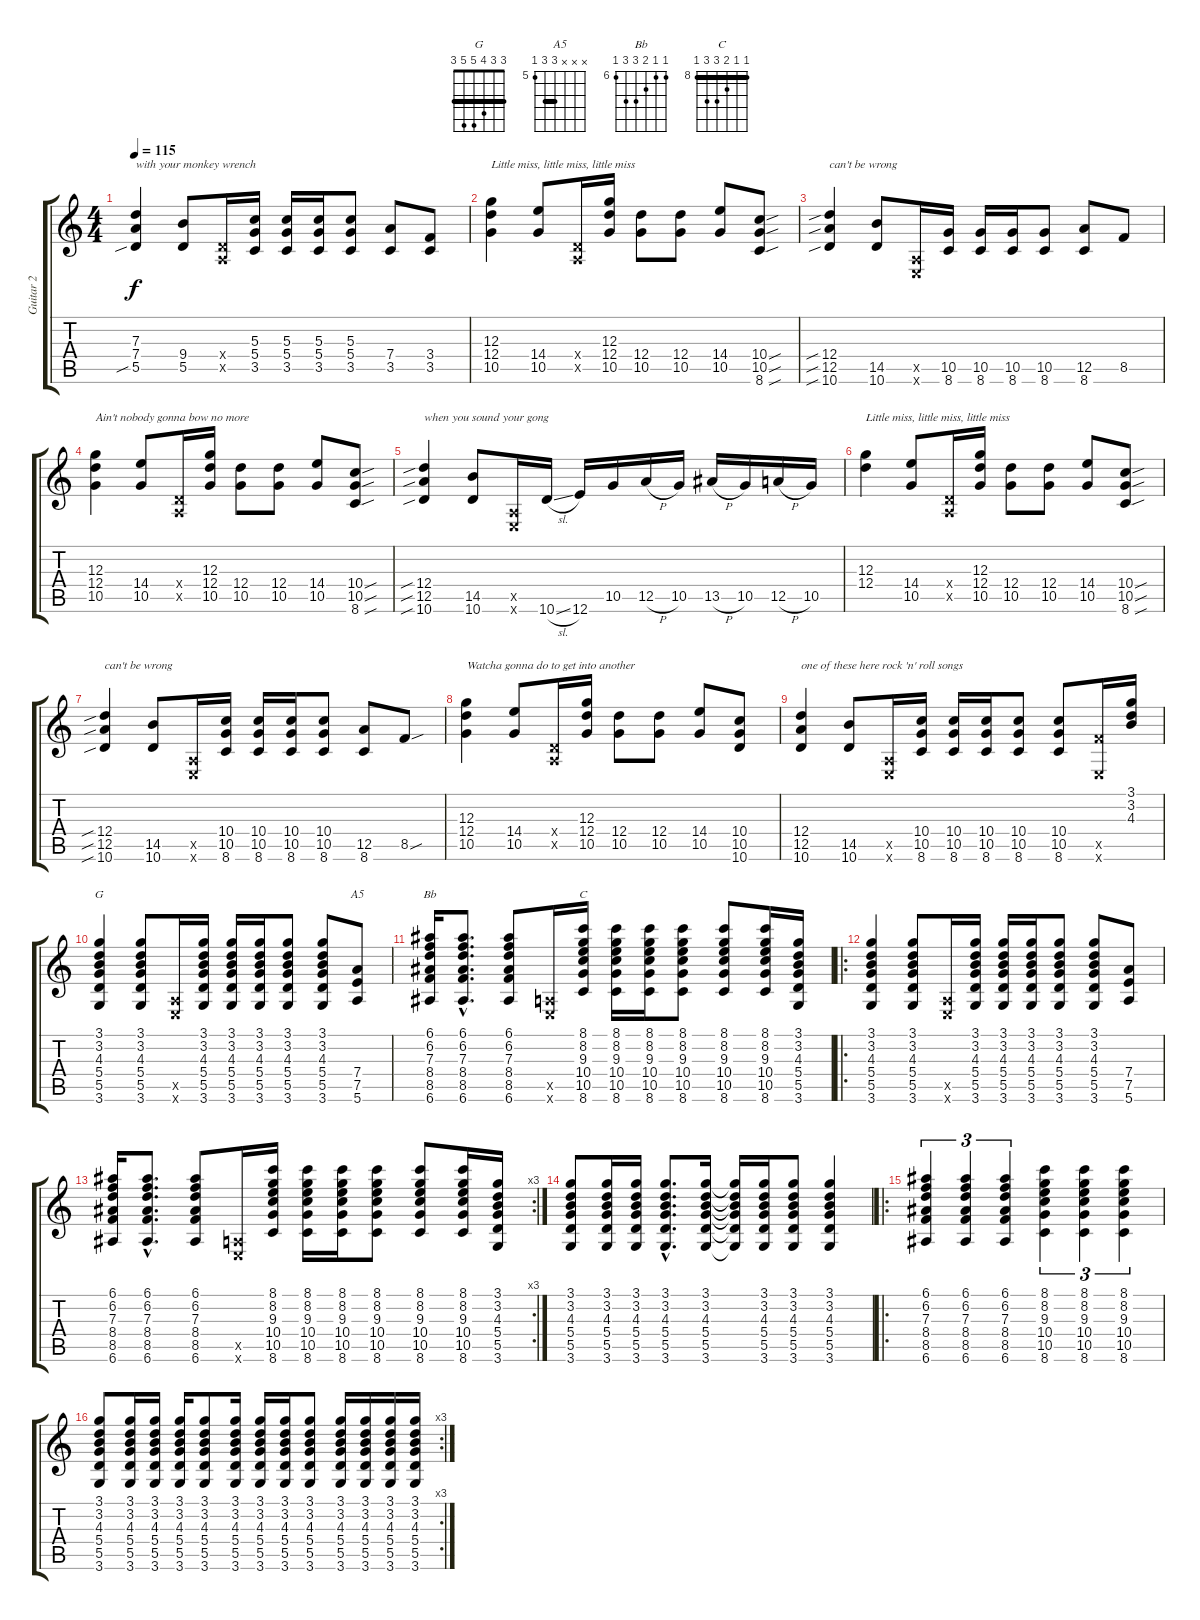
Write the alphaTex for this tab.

\track ("Guitar 2" "Guitar 2") {instrument electricguitarclean}
\staff {score tabs}
\tuning (E4 B3 G3 D3 A2 E2) {hide}
\chord ("G" 3 3 4 5 5 3) {barre 3}
\chord ("A5" x x x 7 7 5) {firstfret 5 barre 7}
\chord ("Bb" 6 6 7 8 8 6) {firstfret 6}
\chord ("C" 8 8 9 10 10 8) {firstfret 8 barre 8}
\ts (4 4)
\tempo 115
\clef g2
\ks c
(7.3 7.4 5.5{sib}).4{txt "with your monkey wrench" dy f} (9.4 5.5).8 (0.4{x} 0.5{x}).16 (5.3 5.4 3.5).16 (5.3 5.4 3.5).16 (5.3 5.4 3.5).16 (5.3 5.4 3.5).8 (7.4 3.5).8 (3.4 3.5).8 |
(12.3 12.4 10.5).4{txt "Little miss, little miss, little miss"} (14.4 10.5).8 (0.4{x} 0.5{x}).16 (12.3 12.4 10.5).16 (12.4 10.5).8 (12.4 10.5).8 (14.4 10.5).8 (10.4{sou} 10.5{sou} 8.6{sou}).8 |
(12.4{sib} 12.5{sib} 10.6{sib}).4{txt "can't be wrong"} (14.5 10.6).8 (0.5{x} 0.6{x}).16 (10.5 8.6).16 (10.5 8.6).16 (10.5 8.6).16 (10.5 8.6).8 (12.5 8.6).8 8.5.8 |
(12.3 12.4 10.5).4{txt "Ain't nobody gonna bow no more"} (14.4 10.5).8 (0.4{x} 0.5{x}).16 (12.3 12.4 10.5).16 (12.4 10.5).8 (12.4 10.5).8 (14.4 10.5).8 (10.4{sou} 10.5{sou} 8.6{sou}).8 |
(12.4{sib} 12.5{sib} 10.6{sib}).4{txt "when you sound your gong"} (14.5 10.6).8 (0.5{x} 0.6{x}).16 10.6{sl}.16 12.6.16 10.5.16 12.5{h}.16 10.5.16 13.5{h}.16 10.5.16 12.5{h}.16 10.5.16 |
(12.3 12.4).4{txt "Little miss, little miss, little miss"} (14.4 10.5).8 (0.4{x} 0.5{x}).16 (12.3 12.4 10.5).16 (12.4 10.5).8 (12.4 10.5).8 (14.4 10.5).8 (10.4{sou} 10.5{sou} 8.6{sou}).8 |
(12.4{sib} 12.5{sib} 10.6{sib}).4{txt "can't be wrong"} (14.5 10.6).8 (0.5{x} 0.6{x}).16 (10.4 10.5 8.6).16 (10.4 10.5 8.6).16 (10.4 10.5 8.6).16 (10.4 10.5 8.6).8 (12.5 8.6).8 8.5{sou}.8 |
(12.3 12.4 10.5).4{txt "Watcha gonna do to get into another"} (14.4 10.5).8 (0.4{x} 0.5{x}).16 (12.3 12.4 10.5).16 (12.4 10.5).8 (12.4 10.5).8 (14.4 10.5).8 (10.4 10.5 10.6).8 |
(12.4 12.5 10.6).4{txt "one of these here rock 'n' roll songs"} (14.5 10.6).8 (0.5{x} 0.6{x}).16 (10.4 10.5 8.6).16 (10.4 10.5 8.6).16 (10.4 10.5 8.6).16 (10.4 10.5 8.6).8 (10.4 10.5 8.6).8 (8.5{x} 0.6{x}).16 (3.1 3.2 4.3).16 |
(3.1 3.2 4.3 5.4 5.5 3.6).4{ch "G"} (3.1 3.2 4.3 5.4 5.5 3.6).8 (0.5{x} 0.6{x}).16 (3.1 3.2 4.3 5.4 5.5 3.6).16 (3.1 3.2 4.3 5.4 5.5 3.6).16 (3.1 3.2 4.3 5.4 5.5 3.6).16 (3.1 3.2 4.3 5.4 5.5 3.6).8 (3.1 3.2 4.3 5.4 5.5 3.6).8 (7.4 7.5 5.6).8{ch "A5"} |
(6.1 6.2 7.3 8.4 8.5 6.6).16{ch "Bb"} (6.1{hac} 6.2{hac} 7.3{hac} 8.4{hac} 8.5{hac} 6.6{hac}).8{d} (6.1 6.2 7.3 8.4 8.5 6.6).8 (0.5{x} 0.6{x}).16 (8.1 8.2 9.3 10.4 10.5 8.6).16{ch "C"} (8.1 8.2 9.3 10.4 10.5 8.6).16 (8.1 8.2 9.3 10.4 10.5 8.6).16 (8.1 8.2 9.3 10.4 10.5 8.6).8 (8.1 8.2 9.3 10.4 10.5 8.6).8 (8.1 8.2 9.3 10.4 10.5 8.6).16 (3.1 3.2 4.3 5.4 5.5 3.6).16 |
\ro
(3.1 3.2 4.3 5.4 5.5 3.6).4 (3.1 3.2 4.3 5.4 5.5 3.6).8 (0.5{x} 0.6{x}).16 (3.1 3.2 4.3 5.4 5.5 3.6).16 (3.1 3.2 4.3 5.4 5.5 3.6).16 (3.1 3.2 4.3 5.4 5.5 3.6).16 (3.1 3.2 4.3 5.4 5.5 3.6).8 (3.1 3.2 4.3 5.4 5.5 3.6).8 (7.4 7.5 5.6).8 |
\rc 3
(6.1 6.2 7.3 8.4 8.5 6.6).16 (6.1{hac} 6.2{hac} 7.3{hac} 8.4{hac} 8.5{hac} 6.6{hac}).8{d} (6.1 6.2 7.3 8.4 8.5 6.6).8 (0.5{x} 0.6{x}).16 (8.1 8.2 9.3 10.4 10.5 8.6).16 (8.1 8.2 9.3 10.4 10.5 8.6).16 (8.1 8.2 9.3 10.4 10.5 8.6).16 (8.1 8.2 9.3 10.4 10.5 8.6).8 (8.1 8.2 9.3 10.4 10.5 8.6).8 (8.1 8.2 9.3 10.4 10.5 8.6).16 (3.1 3.2 4.3 5.4 5.5 3.6).16 |
(3.1 3.2 4.3 5.4 5.5 3.6).8 (3.1 3.2 4.3 5.4 5.5 3.6).16 (3.1 3.2 4.3 5.4 5.5 3.6).16 (3.1{hac} 3.2{hac} 4.3{hac} 5.4{hac} 5.5{hac} 3.6{hac}).8{d} (3.1 3.2 4.3 5.4 5.5 3.6).16 (3.1{t} 3.2{t} 4.3{t} 5.4{t} 5.5{t} 3.6{t}).16 (3.1 3.2 4.3 5.4 5.5 3.6).16 (3.1 3.2 4.3 5.4 5.5 3.6).8 (3.1 3.2 4.3 5.4 5.5 3.6).4 |
\ro
(6.1 6.2 7.3 8.4 8.5 6.6).4{tu (3 2)} (6.1 6.2 7.3 8.4 8.5 6.6).4{tu (3 2)} (6.1 6.2 7.3 8.4 8.5 6.6).4{tu (3 2)} (8.1 8.2 9.3 10.4 10.5 8.6).4{tu (3 2)} (8.1 8.2 9.3 10.4 10.5 8.6).4{tu (3 2)} (8.1 8.2 9.3 10.4 10.5 8.6).4{tu (3 2)} |
\rc 3
(3.1 3.2 4.3 5.4 5.5 3.6).8 (3.1 3.2 4.3 5.4 5.5 3.6).16 (3.1 3.2 4.3 5.4 5.5 3.6).16 (3.1 3.2 4.3 5.4 5.5 3.6).16 (3.1 3.2 4.3 5.4 5.5 3.6).8 (3.1 3.2 4.3 5.4 5.5 3.6).16 (3.1 3.2 4.3 5.4 5.5 3.6).16 (3.1 3.2 4.3 5.4 5.5 3.6).16 (3.1 3.2 4.3 5.4 5.5 3.6).8 (3.1 3.2 4.3 5.4 5.5 3.6).16 (3.1 3.2 4.3 5.4 5.5 3.6).16 (3.1 3.2 4.3 5.4 5.5 3.6).16 (3.1 3.2 4.3 5.4 5.5 3.6).16
